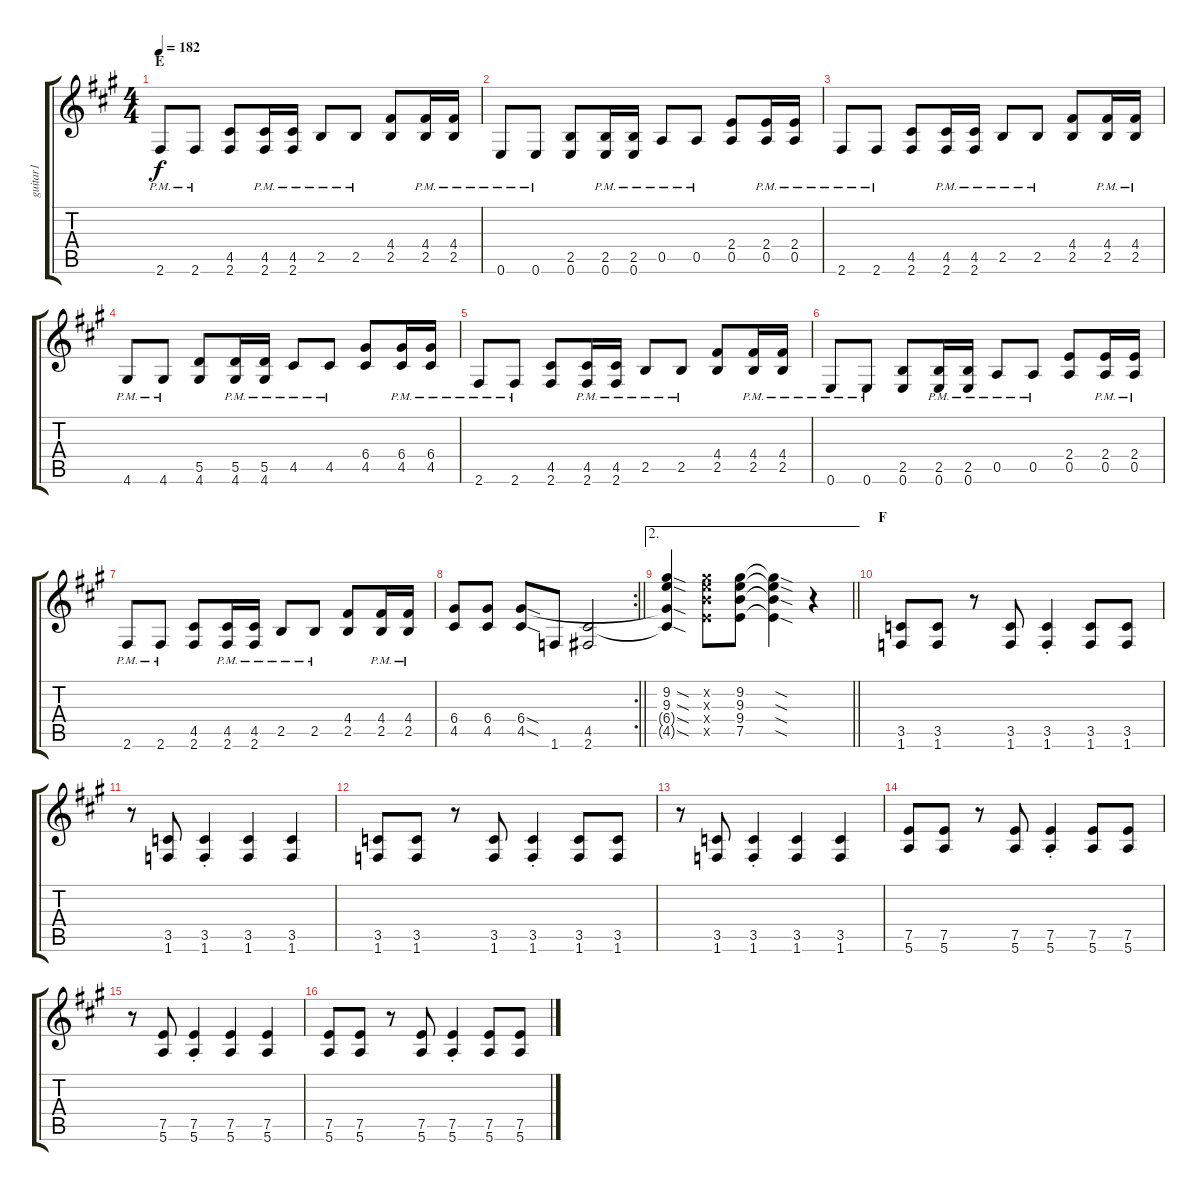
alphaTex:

\track ("guitar1" "guitar1") {instrument distortionguitar}
\staff {score tabs}
\tuning (E4 B3 G3 D3 A2 E2) {hide}
\ts (4 4)
\section ("" "E")
\tempo 182
\clef g2
\ks f#minor
2.6{pm}.8{dy f} 2.6{pm}.8 (4.5 2.6).8 (4.5{pm} 2.6{pm}).16 (4.5{pm} 2.6{pm}).16 2.5{pm}.8 2.5{pm}.8 (4.4 2.5).8 (4.4{pm} 2.5{pm}).16 (4.4{pm} 2.5{pm}).16 |
0.6{pm}.8 0.6{pm}.8 (2.5 0.6).8 (2.5{pm} 0.6{pm}).16 (2.5{pm} 0.6{pm}).16 0.5{pm}.8 0.5{pm}.8 (2.4 0.5).8 (2.4{pm} 0.5{pm}).16 (2.4{pm} 0.5{pm}).16 |
2.6{pm}.8 2.6{pm}.8 (4.5 2.6).8 (4.5{pm} 2.6{pm}).16 (4.5{pm} 2.6{pm}).16 2.5{pm}.8 2.5{pm}.8 (4.4 2.5).8 (4.4{pm} 2.5{pm}).16 (4.4{pm} 2.5{pm}).16 |
4.6{pm}.8 4.6{pm}.8 (5.5 4.6).8 (5.5{pm} 4.6{pm}).16 (5.5{pm} 4.6{pm}).16 4.5{pm}.8 4.5{pm}.8 (6.4 4.5).8 (6.4{pm} 4.5{pm}).16 (6.4{pm} 4.5{pm}).16 |
2.6{pm}.8 2.6{pm}.8 (4.5 2.6).8 (4.5{pm} 2.6{pm}).16 (4.5{pm} 2.6{pm}).16 2.5{pm}.8 2.5{pm}.8 (4.4 2.5).8 (4.4{pm} 2.5{pm}).16 (4.4{pm} 2.5{pm}).16 |
0.6{pm}.8 0.6{pm}.8 (2.5 0.6).8 (2.5{pm} 0.6{pm}).16 (2.5{pm} 0.6{pm}).16 0.5{pm}.8 0.5{pm}.8 (2.4 0.5).8 (2.4{pm} 0.5{pm}).16 (2.4{pm} 0.5{pm}).16 |
2.6{pm}.8 2.6{pm}.8 (4.5 2.6).8 (4.5{pm} 2.6{pm}).16 (4.5{pm} 2.6{pm}).16 2.5{pm}.8 2.5{pm}.8 (4.4 2.5).8 (4.4{pm} 2.5{pm}).16 (4.4{pm} 2.5{pm}).16 |
\rc 2
\barLineRight lightlight
(6.4 4.5).8 (6.4 4.5).8 (6.4{sod} 4.5{sod}).8 1.6.8 (4.5 2.6).2 |
\ae 2
\barLineRight lightlight
(9.2{sod} 9.3{sod} 6.4{sod t} 4.5{sod t}).4 (9.2{x} 9.3{x} 9.4{x} 7.5{x}).8 (9.2 9.3 9.4 7.5).8 (9.2{sod t} 9.3{sod t} 9.4{sod t} 7.5{sod t}).4 r.4 |
\section ("" "F")
(3.5 1.6).8 (3.5 1.6).8 r.8 (3.5 1.6).8 (3.5{st} 1.6{st}).4 (3.5 1.6).8 (3.5 1.6).8 |
r.8 (3.5 1.6).8 (3.5{st} 1.6{st}).4 (3.5 1.6).4 (3.5 1.6).4 |
(3.5 1.6).8 (3.5 1.6).8 r.8 (3.5 1.6).8 (3.5{st} 1.6{st}).4 (3.5 1.6).8 (3.5 1.6).8 |
r.8 (3.5 1.6).8 (3.5{st} 1.6{st}).4 (3.5 1.6).4 (3.5 1.6).4 |
(7.5 5.6).8 (7.5 5.6).8 r.8 (7.5 5.6).8 (7.5{st} 5.6{st}).4 (7.5 5.6).8 (7.5 5.6).8 |
r.8 (7.5 5.6).8 (7.5{st} 5.6{st}).4 (7.5 5.6).4 (7.5 5.6).4 |
(7.5 5.6).8 (7.5 5.6).8 r.8 (7.5 5.6).8 (7.5{st} 5.6{st}).4 (7.5 5.6).8 (7.5 5.6).8
